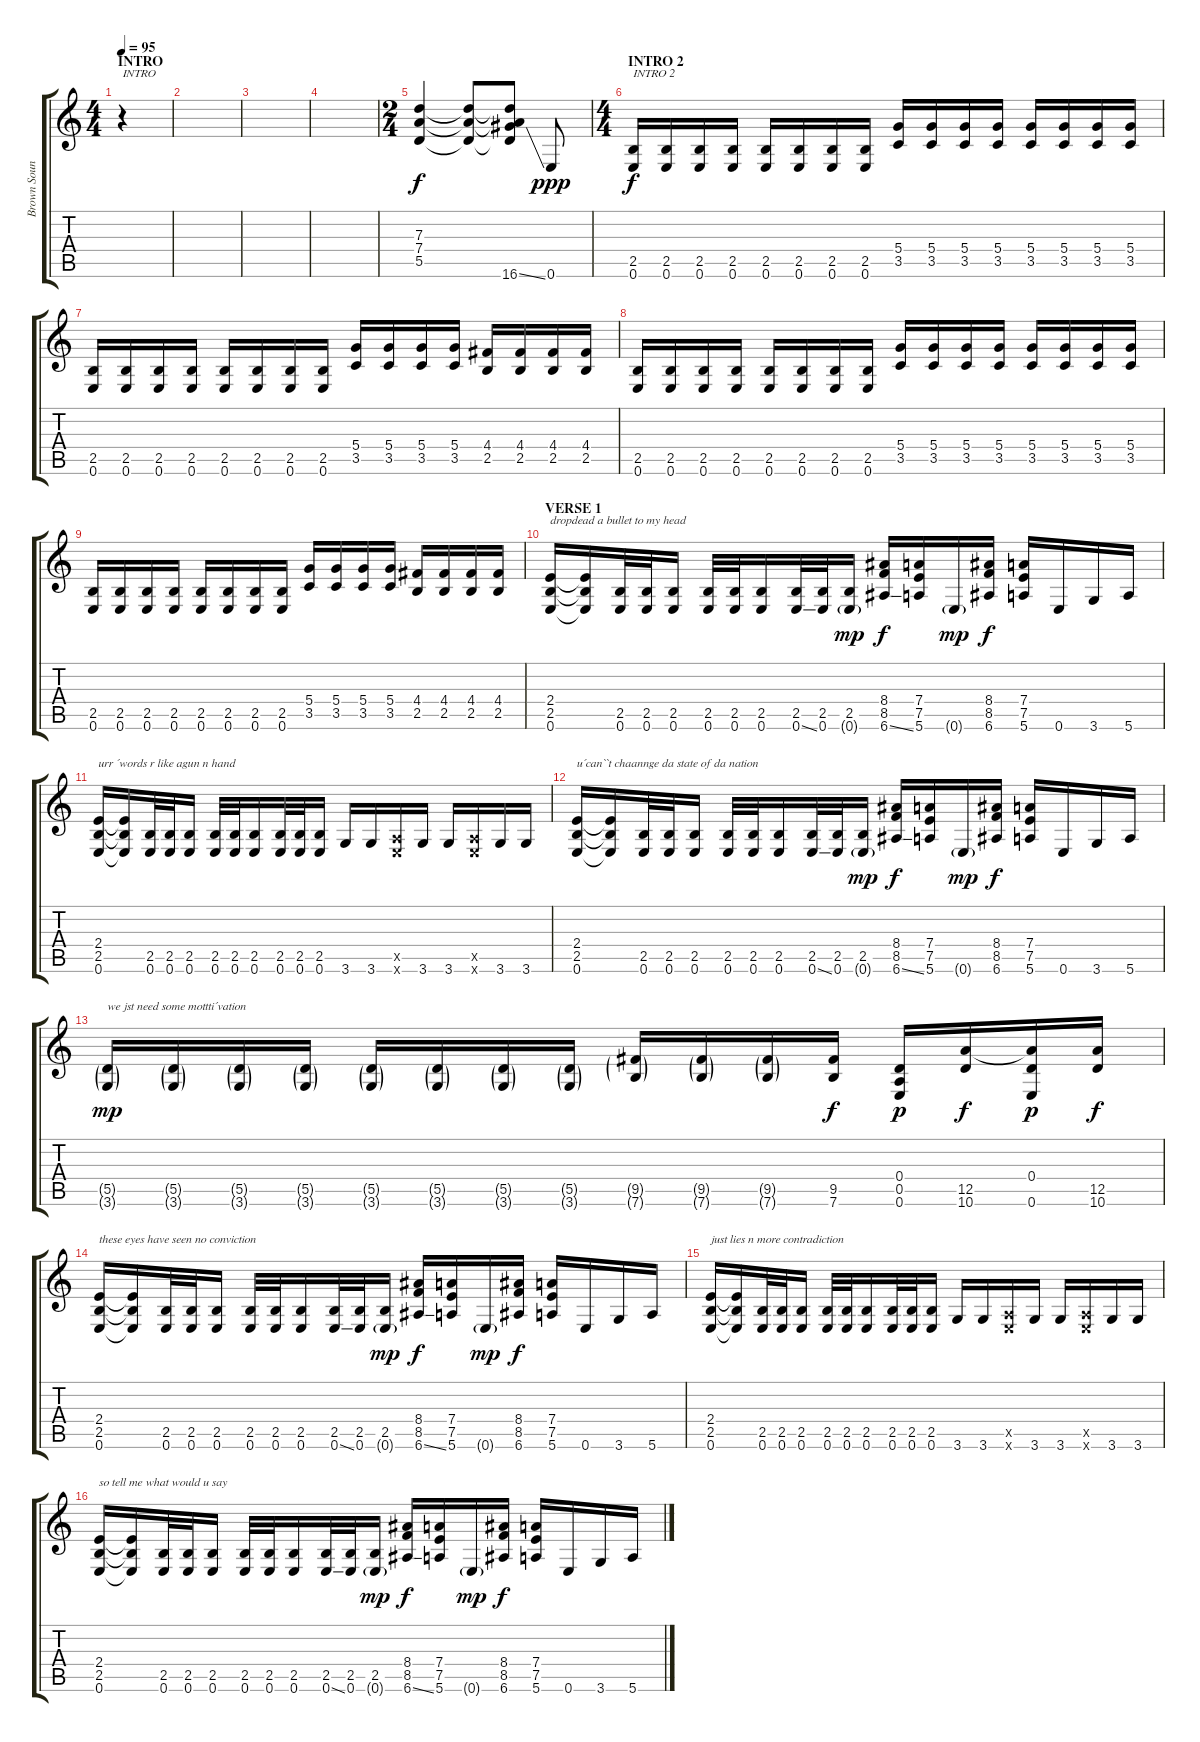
\track ("Brown Sound" "Brown Soun") {instrument distortionguitar}
\staff {score tabs}
\tuning (E4 B3 G3 D3 A2 E2) {hide}
\ts (4 4)
\section ("" "INTRO")
\tempo 95
\clef g2
\ks c
r.4{txt "INTRO" dy f instrument distortionguitar} |
|
|
|
\ts (2 4)
(7.3 7.4 5.5).4 (7.3{t} 7.4{t} 5.5{t}).8 (7.3{t} 7.4{t} 5.5{t} 16.6{ss}).8 0.6.8{dy ppp} |
\ts (4 4)
\section ("" "INTRO 2")
(2.5 0.6).16{txt "INTRO 2" dy f volume 14} (2.5 0.6).16 (2.5 0.6).16 (2.5 0.6).16 (2.5 0.6).16 (2.5 0.6).16 (2.5 0.6).16 (2.5 0.6).16 (5.4 3.5).16 (5.4 3.5).16 (5.4 3.5).16 (5.4 3.5).16 (5.4 3.5).16 (5.4 3.5).16 (5.4 3.5).16 (5.4 3.5).16 |
(2.5 0.6).16 (2.5 0.6).16 (2.5 0.6).16 (2.5 0.6).16 (2.5 0.6).16 (2.5 0.6).16 (2.5 0.6).16 (2.5 0.6).16 (5.4 3.5).16 (5.4 3.5).16 (5.4 3.5).16 (5.4 3.5).16 (4.4 2.5).16 (4.4 2.5).16 (4.4 2.5).16 (4.4 2.5).16 |
(2.5 0.6).16 (2.5 0.6).16 (2.5 0.6).16 (2.5 0.6).16 (2.5 0.6).16 (2.5 0.6).16 (2.5 0.6).16 (2.5 0.6).16 (5.4 3.5).16 (5.4 3.5).16 (5.4 3.5).16 (5.4 3.5).16 (5.4 3.5).16 (5.4 3.5).16 (5.4 3.5).16 (5.4 3.5).16 |
(2.5 0.6).16 (2.5 0.6).16 (2.5 0.6).16 (2.5 0.6).16 (2.5 0.6).16 (2.5 0.6).16 (2.5 0.6).16 (2.5 0.6).16 (5.4 3.5).16 (5.4 3.5).16 (5.4 3.5).16 (5.4 3.5).16 (4.4 2.5).16 (4.4 2.5).16 (4.4 2.5).16 (4.4 2.5).16 |
\section ("" "VERSE 1")
(2.4 2.5 0.6).16{txt "dropdead a bullet to my head"} (2.4{t} 2.5{t} 0.6{t}).16 (2.5 0.6).32 (2.5 0.6).32 (2.5 0.6).16 (2.5 0.6).32 (2.5 0.6).32 (2.5 0.6).16 (2.5 0.6{ss}).32 (2.5 0.6).32 (2.5 0.6{g}).16{dy mp} (8.4 8.5 6.6{ss}).16{dy f} (7.4 7.5 5.6).16 0.6{g}.16{dy mp} (8.4 8.5 6.6).16{dy f} (7.4 7.5 5.6).16 0.6.16 3.6.16 5.6.16 |
(2.4 2.5 0.6).16{txt "urr ´words r like agun n hand"} (2.4{t} 2.5{t} 0.6{t}).16 (2.5 0.6).32 (2.5 0.6).32 (2.5 0.6).16 (2.5 0.6).32 (2.5 0.6).32 (2.5 0.6).16 (2.5 0.6).32 (2.5 0.6).32 (2.5 0.6).16 3.6.16 3.6.16 (0.5{x} 0.6{x}).16 3.6.16 3.6.16 (0.5{x} 0.6{x}).16 3.6.16 3.6.16 |
(2.4 2.5 0.6).16{txt "u´can``t chaannge da state of da nation"} (2.4{t} 2.5{t} 0.6{t}).16 (2.5 0.6).32 (2.5 0.6).32 (2.5 0.6).16 (2.5 0.6).32 (2.5 0.6).32 (2.5 0.6).16 (2.5 0.6{ss}).32 (2.5 0.6).32 (2.5 0.6{g}).16{dy mp} (8.4 8.5 6.6{ss}).16{dy f} (7.4 7.5 5.6).16 0.6{g}.16{dy mp} (8.4 8.5 6.6).16{dy f} (7.4 7.5 5.6).16 0.6.16 3.6.16 5.6.16 |
(5.5{g} 3.6{g}).16{txt "we jst need some mottti´vation" dy mp} (5.5{g} 3.6{g}).16 (5.5{g} 3.6{g}).16 (5.5{g} 3.6{g}).16 (5.5{g} 3.6{g}).16 (5.5{g} 3.6{g}).16 (5.5{g} 3.6{g}).16 (5.5{g} 3.6{g}).16 (9.5{g} 7.6{g}).16 (9.5{g} 7.6{g}).16 (9.5{g} 7.6{g}).16 (9.5 7.6).16{dy f} (0.4 0.5 0.6).16{dy p} (12.5 10.6).16{dy f} (0.4 12.5{t} 0.6).16{dy p} (12.5 10.6).16{dy f} |
(2.4 2.5 0.6).16{txt "these eyes have seen no conviction"} (2.4{t} 2.5{t} 0.6{t}).16 (2.5 0.6).32 (2.5 0.6).32 (2.5 0.6).16 (2.5 0.6).32 (2.5 0.6).32 (2.5 0.6).16 (2.5 0.6{ss}).32 (2.5 0.6).32 (2.5 0.6{g}).16{dy mp} (8.4 8.5 6.6{ss}).16{dy f} (7.4 7.5 5.6).16 0.6{g}.16{dy mp} (8.4 8.5 6.6).16{dy f} (7.4 7.5 5.6).16 0.6.16 3.6.16 5.6.16 |
(2.4 2.5 0.6).16{txt "just lies n more contradiction"} (2.4{t} 2.5{t} 0.6{t}).16 (2.5 0.6).32 (2.5 0.6).32 (2.5 0.6).16 (2.5 0.6).32 (2.5 0.6).32 (2.5 0.6).16 (2.5 0.6).32 (2.5 0.6).32 (2.5 0.6).16 3.6.16 3.6.16 (0.5{x} 0.6{x}).16 3.6.16 3.6.16 (0.5{x} 0.6{x}).16 3.6.16 3.6.16 |
(2.4 2.5 0.6).16{txt "so tell me what would u say"} (2.4{t} 2.5{t} 0.6{t}).16 (2.5 0.6).32 (2.5 0.6).32 (2.5 0.6).16 (2.5 0.6).32 (2.5 0.6).32 (2.5 0.6).16 (2.5 0.6{ss}).32 (2.5 0.6).32 (2.5 0.6{g}).16{dy mp} (8.4 8.5 6.6{ss}).16{dy f} (7.4 7.5 5.6).16 0.6{g}.16{dy mp} (8.4 8.5 6.6).16{dy f} (7.4 7.5 5.6).16 0.6.16 3.6.16 5.6.16
